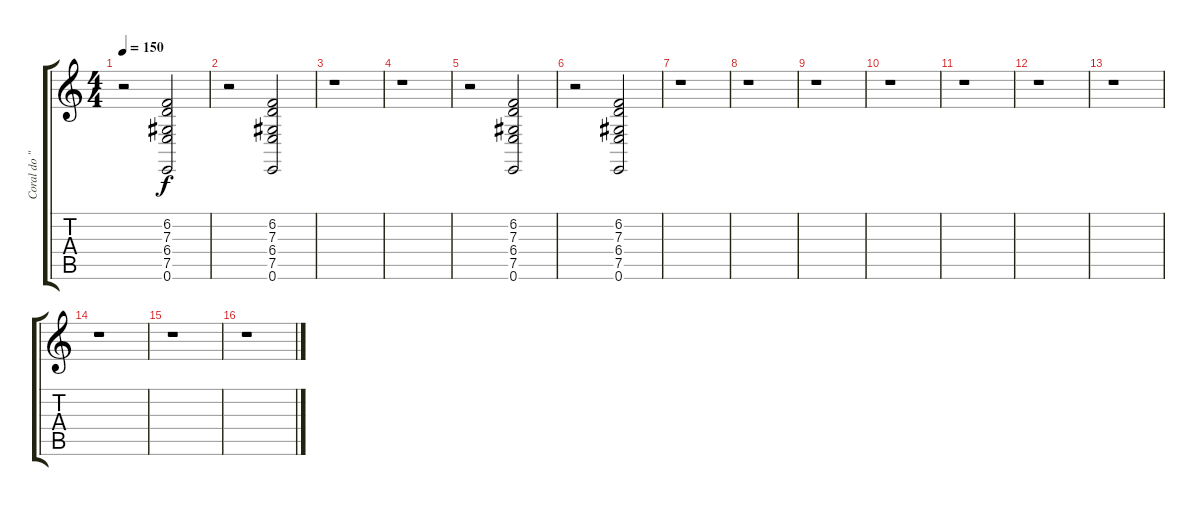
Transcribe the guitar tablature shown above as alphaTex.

\track ("Coral do \"Ohh\"" "Coral do \"") {instrument choiraahs}
\staff {score tabs}
\tuning (E4 B3 G3 D3 A2 E2) {hide}
\ts (4 4)
\tempo 150
\clef g2
\ks c
r.2{dy f} (6.2 7.3 6.4 7.5 0.6).2 |
r.2 (6.2 7.3 6.4 7.5 0.6).2 |
r.1 |
r.1 |
r.2 (6.2 7.3 6.4 7.5 0.6).2 |
r.2 (6.2 7.3 6.4 7.5 0.6).2 |
r.1 |
r.1 |
r.1 |
r.1 |
r.1 |
r.1 |
r.1 |
r.1 |
r.1 |
r.1
